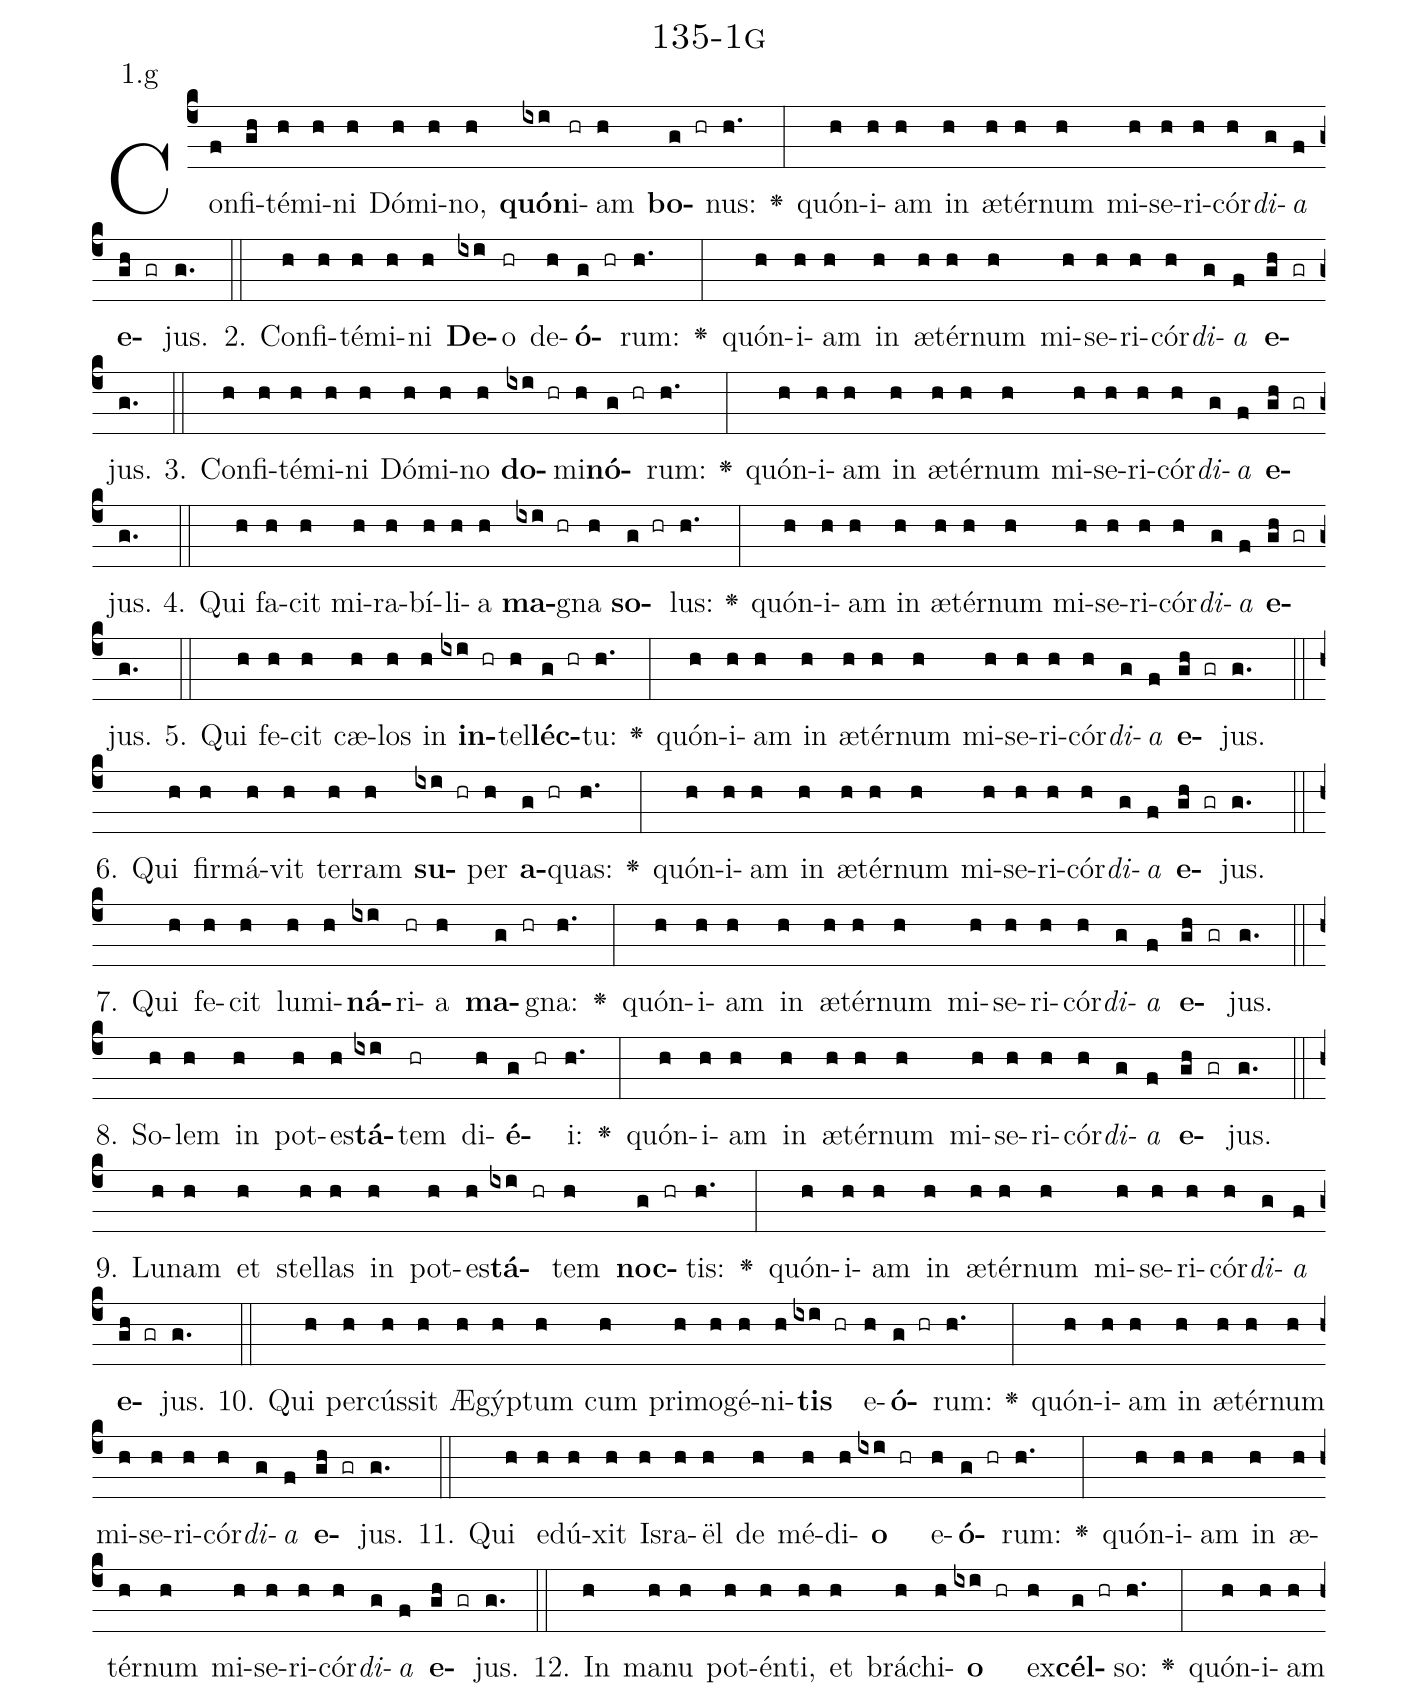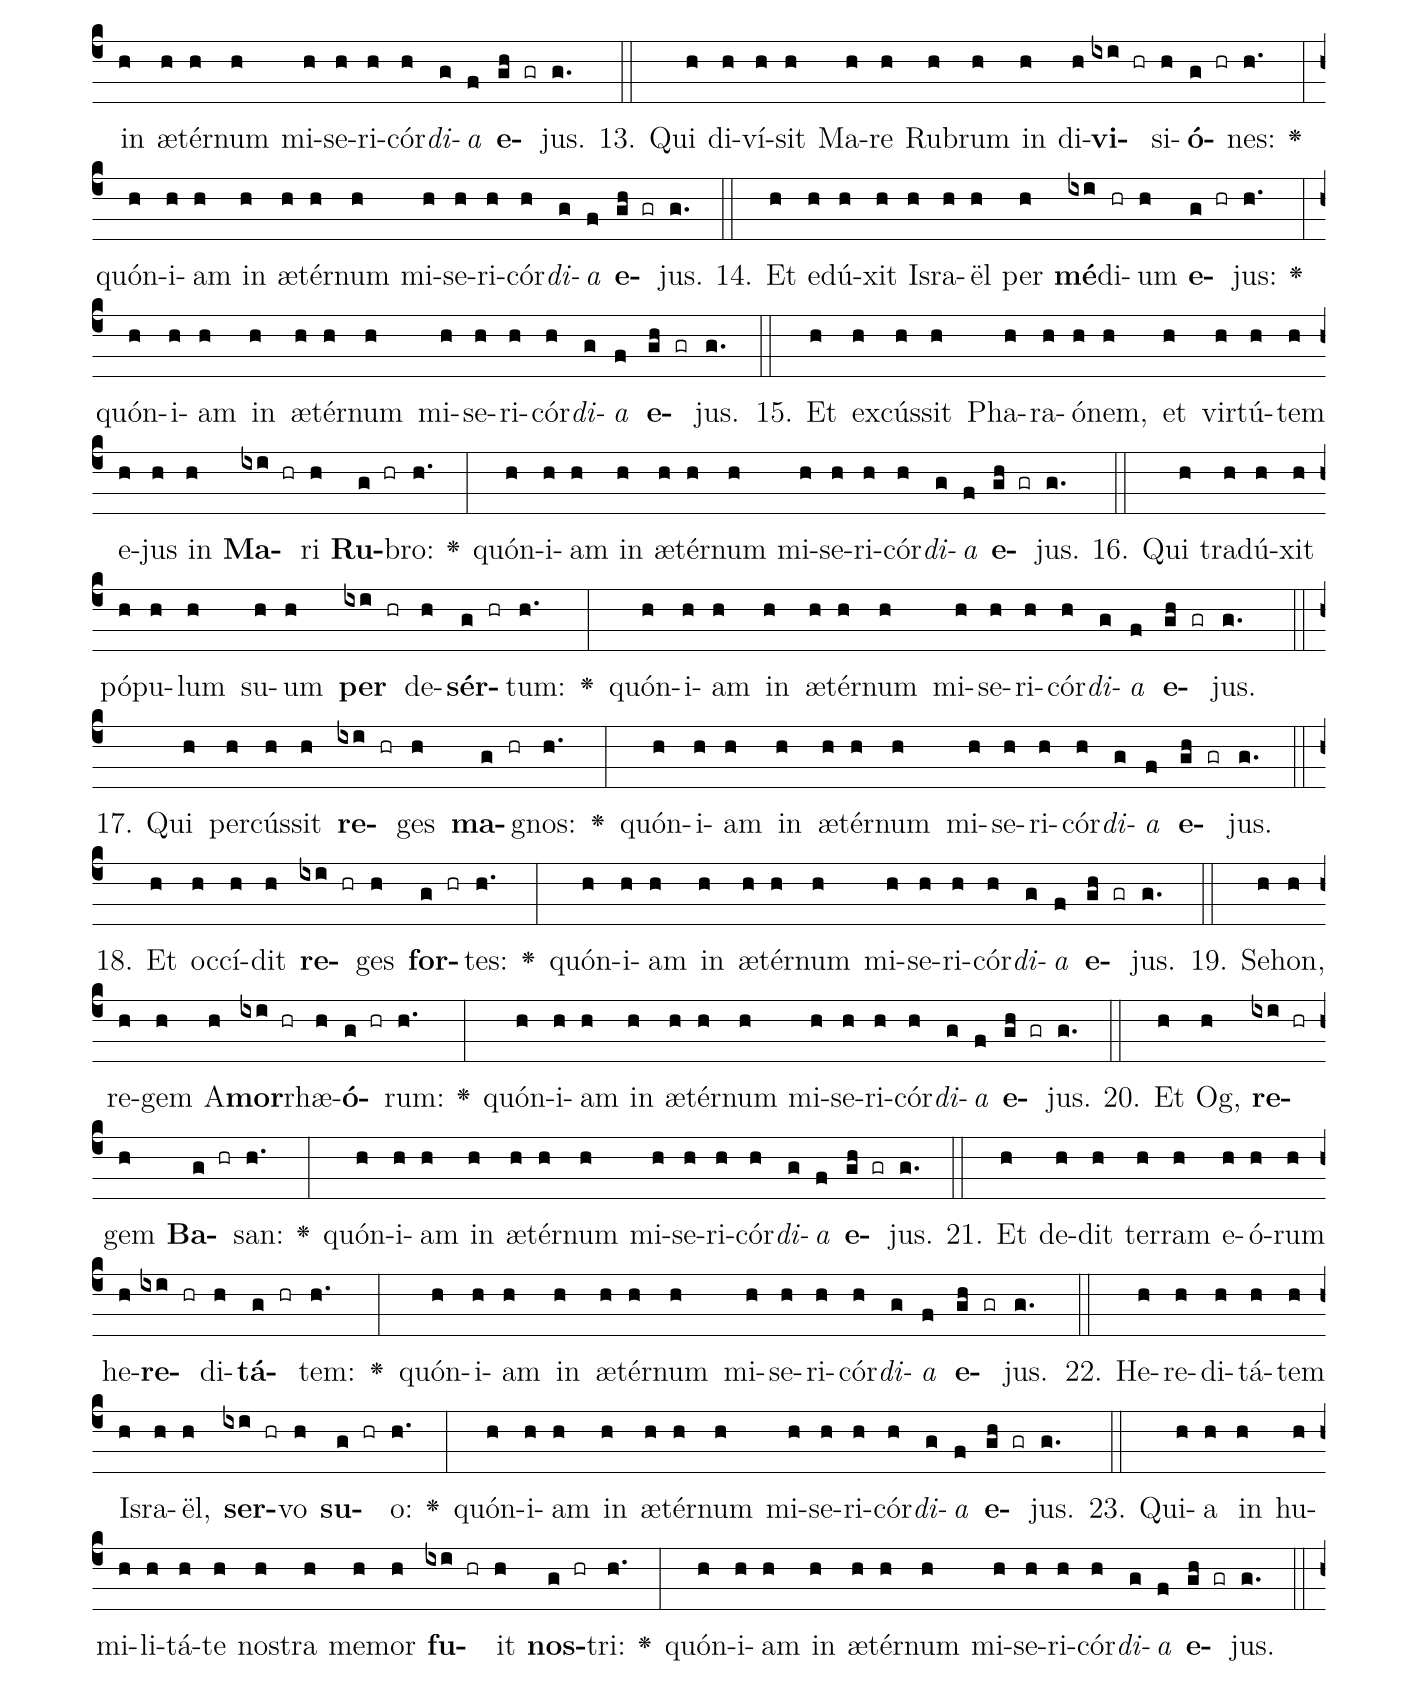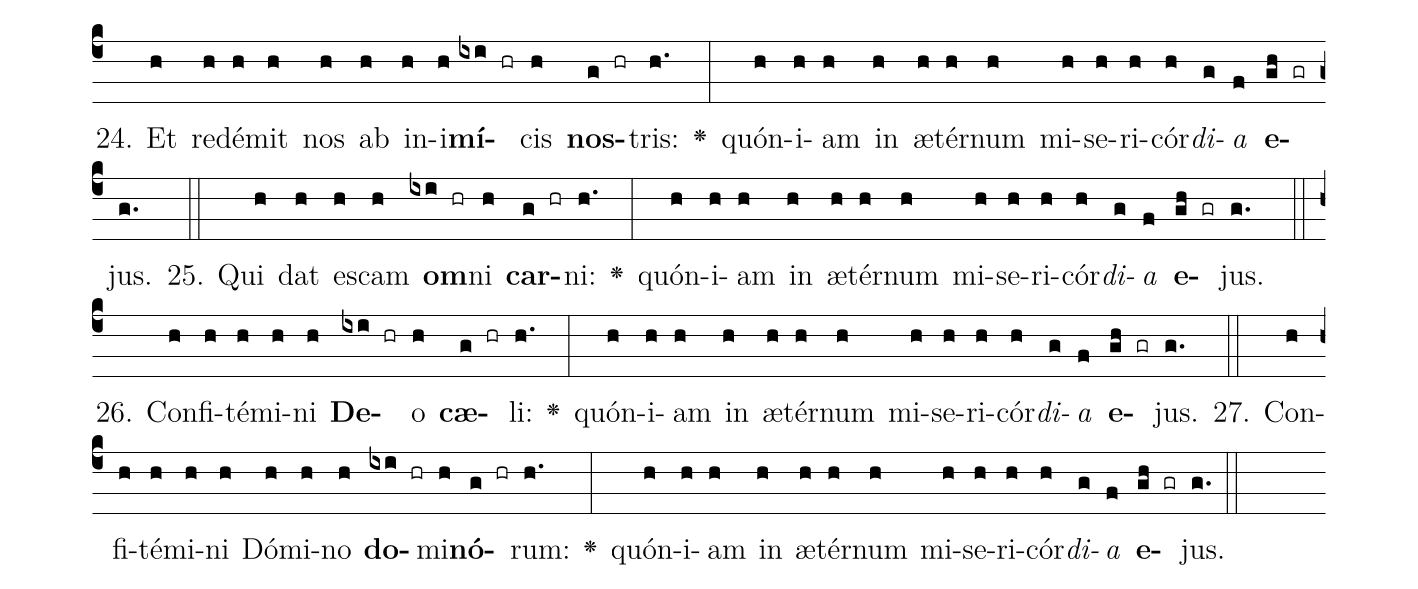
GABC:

name: 135-1g;
annotation: 1.g;
%%
(c4)Con(f)fi(gh)té(h)mi(h)ni(h) Dó(h)mi(h)no,(h) <b>quón</b>(ixi)i(hr)am(h) <b>bo</b>(g hr)nus:(h.) <v>\greheightstar</v>(:) quón(h)i(h)am(h) in(h) æ(h)tér(h)num(h) mi(h)se(h)ri(h)cór(h)<i>di</i>(g)<i>a</i>(f) <b>e</b>(gh gr)jus.(g.) (::)
2. Con(h)fi(h)té(h)mi(h)ni(h) <b>De</b>(ixi)o(hr) de(h)<b>ó</b>(g hr)rum:(h.) <v>\greheightstar</v>(:) quón(h)i(h)am(h) in(h) æ(h)tér(h)num(h) mi(h)se(h)ri(h)cór(h)<i>di</i>(g)<i>a</i>(f) <b>e</b>(gh gr)jus.(g.) (::)
3. Con(h)fi(h)té(h)mi(h)ni(h) Dó(h)mi(h)no(h) <b>do</b>(ixi hr)mi(h)<b>nó</b>(g hr)rum:(h.) <v>\greheightstar</v>(:) quón(h)i(h)am(h) in(h) æ(h)tér(h)num(h) mi(h)se(h)ri(h)cór(h)<i>di</i>(g)<i>a</i>(f) <b>e</b>(gh gr)jus.(g.) (::)
4. Qui(h) fa(h)cit(h) mi(h)ra(h)bí(h)li(h)a(h) <b>ma</b>(ixi hr)gna(h) <b>so</b>(g hr)lus:(h.) <v>\greheightstar</v>(:) quón(h)i(h)am(h) in(h) æ(h)tér(h)num(h) mi(h)se(h)ri(h)cór(h)<i>di</i>(g)<i>a</i>(f) <b>e</b>(gh gr)jus.(g.) (::)
5. Qui(h) fe(h)cit(h) cæ(h)los(h) in(h) <b>in</b>(ixi hr)tel(h)<b>léc</b>(g hr)tu:(h.) <v>\greheightstar</v>(:) quón(h)i(h)am(h) in(h) æ(h)tér(h)num(h) mi(h)se(h)ri(h)cór(h)<i>di</i>(g)<i>a</i>(f) <b>e</b>(gh gr)jus.(g.) (::)
6. Qui(h) fir(h)má(h)vit(h) ter(h)ram(h) <b>su</b>(ixi hr)per(h) <b>a</b>(g hr)quas:(h.) <v>\greheightstar</v>(:) quón(h)i(h)am(h) in(h) æ(h)tér(h)num(h) mi(h)se(h)ri(h)cór(h)<i>di</i>(g)<i>a</i>(f) <b>e</b>(gh gr)jus.(g.) (::)
7. Qui(h) fe(h)cit(h) lu(h)mi(h)<b>ná</b>(ixi)ri(hr)a(h) <b>ma</b>(g hr)gna:(h.) <v>\greheightstar</v>(:) quón(h)i(h)am(h) in(h) æ(h)tér(h)num(h) mi(h)se(h)ri(h)cór(h)<i>di</i>(g)<i>a</i>(f) <b>e</b>(gh gr)jus.(g.) (::)
8. So(h)lem(h) in(h) pot(h)es(h)<b>tá</b>(ixi)tem(hr) di(h)<b>é</b>(g hr)i:(h.) <v>\greheightstar</v>(:) quón(h)i(h)am(h) in(h) æ(h)tér(h)num(h) mi(h)se(h)ri(h)cór(h)<i>di</i>(g)<i>a</i>(f) <b>e</b>(gh gr)jus.(g.) (::)
9. Lu(h)nam(h) et(h) stel(h)las(h) in(h) pot(h)es(h)<b>tá</b>(ixi hr)tem(h) <b>noc</b>(g hr)tis:(h.) <v>\greheightstar</v>(:) quón(h)i(h)am(h) in(h) æ(h)tér(h)num(h) mi(h)se(h)ri(h)cór(h)<i>di</i>(g)<i>a</i>(f) <b>e</b>(gh gr)jus.(g.) (::)
10. Qui(h) per(h)cús(h)sit(h) Æ(h)gýp(h)tum(h) cum(h) pri(h)mo(h)gé(h)ni(h)<b>tis</b>(ixi hr) e(h)<b>ó</b>(g hr)rum:(h.) <v>\greheightstar</v>(:) quón(h)i(h)am(h) in(h) æ(h)tér(h)num(h) mi(h)se(h)ri(h)cór(h)<i>di</i>(g)<i>a</i>(f) <b>e</b>(gh gr)jus.(g.) (::)
11. Qui(h) e(h)dú(h)xit(h) Is(h)ra(h)ël(h) de(h) mé(h)di(h)<b>o</b>(ixi hr) e(h)<b>ó</b>(g hr)rum:(h.) <v>\greheightstar</v>(:) quón(h)i(h)am(h) in(h) æ(h)tér(h)num(h) mi(h)se(h)ri(h)cór(h)<i>di</i>(g)<i>a</i>(f) <b>e</b>(gh gr)jus.(g.) (::)
12. In(h) ma(h)nu(h) pot(h)én(h)ti,(h) et(h) brá(h)chi(h)<b>o</b>(ixi hr) ex(h)<b>cél</b>(g hr)so:(h.) <v>\greheightstar</v>(:) quón(h)i(h)am(h) in(h) æ(h)tér(h)num(h) mi(h)se(h)ri(h)cór(h)<i>di</i>(g)<i>a</i>(f) <b>e</b>(gh gr)jus.(g.) (::)
13. Qui(h) di(h)ví(h)sit(h) Ma(h)re(h) Ru(h)brum(h) in(h) di(h)<b>vi</b>(ixi hr)si(h)<b>ó</b>(g hr)nes:(h.) <v>\greheightstar</v>(:) quón(h)i(h)am(h) in(h) æ(h)tér(h)num(h) mi(h)se(h)ri(h)cór(h)<i>di</i>(g)<i>a</i>(f) <b>e</b>(gh gr)jus.(g.) (::)
14. Et(h) e(h)dú(h)xit(h) Is(h)ra(h)ël(h) per(h) <b>mé</b>(ixi)di(hr)um(h) <b>e</b>(g hr)jus:(h.) <v>\greheightstar</v>(:) quón(h)i(h)am(h) in(h) æ(h)tér(h)num(h) mi(h)se(h)ri(h)cór(h)<i>di</i>(g)<i>a</i>(f) <b>e</b>(gh gr)jus.(g.) (::)
15. Et(h) ex(h)cús(h)sit(h) Pha(h)ra(h)ó(h)nem,(h) et(h) vir(h)tú(h)tem(h) e(h)jus(h) in(h) <b>Ma</b>(ixi hr)ri(h) <b>Ru</b>(g hr)bro:(h.) <v>\greheightstar</v>(:) quón(h)i(h)am(h) in(h) æ(h)tér(h)num(h) mi(h)se(h)ri(h)cór(h)<i>di</i>(g)<i>a</i>(f) <b>e</b>(gh gr)jus.(g.) (::)
16. Qui(h) tra(h)dú(h)xit(h) pó(h)pu(h)lum(h) su(h)um(h) <b>per</b>(ixi hr) de(h)<b>sér</b>(g hr)tum:(h.) <v>\greheightstar</v>(:) quón(h)i(h)am(h) in(h) æ(h)tér(h)num(h) mi(h)se(h)ri(h)cór(h)<i>di</i>(g)<i>a</i>(f) <b>e</b>(gh gr)jus.(g.) (::)
17. Qui(h) per(h)cús(h)sit(h) <b>re</b>(ixi hr)ges(h) <b>ma</b>(g hr)gnos:(h.) <v>\greheightstar</v>(:) quón(h)i(h)am(h) in(h) æ(h)tér(h)num(h) mi(h)se(h)ri(h)cór(h)<i>di</i>(g)<i>a</i>(f) <b>e</b>(gh gr)jus.(g.) (::)
18. Et(h) oc(h)cí(h)dit(h) <b>re</b>(ixi hr)ges(h) <b>for</b>(g hr)tes:(h.) <v>\greheightstar</v>(:) quón(h)i(h)am(h) in(h) æ(h)tér(h)num(h) mi(h)se(h)ri(h)cór(h)<i>di</i>(g)<i>a</i>(f) <b>e</b>(gh gr)jus.(g.) (::)
19. Se(h)hon,(h) re(h)gem(h) A(h)<b>mor</b>(ixi hr)rhæ(h)<b>ó</b>(g hr)rum:(h.) <v>\greheightstar</v>(:) quón(h)i(h)am(h) in(h) æ(h)tér(h)num(h) mi(h)se(h)ri(h)cór(h)<i>di</i>(g)<i>a</i>(f) <b>e</b>(gh gr)jus.(g.) (::)
20. Et(h) Og,(h) <b>re</b>(ixi hr)gem(h) <b>Ba</b>(g hr)san:(h.) <v>\greheightstar</v>(:) quón(h)i(h)am(h) in(h) æ(h)tér(h)num(h) mi(h)se(h)ri(h)cór(h)<i>di</i>(g)<i>a</i>(f) <b>e</b>(gh gr)jus.(g.) (::)
21. Et(h) de(h)dit(h) ter(h)ram(h) e(h)ó(h)rum(h) he(h)<b>re</b>(ixi hr)di(h)<b>tá</b>(g hr)tem:(h.) <v>\greheightstar</v>(:) quón(h)i(h)am(h) in(h) æ(h)tér(h)num(h) mi(h)se(h)ri(h)cór(h)<i>di</i>(g)<i>a</i>(f) <b>e</b>(gh gr)jus.(g.) (::)
22. He(h)re(h)di(h)tá(h)tem(h) Is(h)ra(h)ël,(h) <b>ser</b>(ixi hr)vo(h) <b>su</b>(g hr)o:(h.) <v>\greheightstar</v>(:) quón(h)i(h)am(h) in(h) æ(h)tér(h)num(h) mi(h)se(h)ri(h)cór(h)<i>di</i>(g)<i>a</i>(f) <b>e</b>(gh gr)jus.(g.) (::)
23. Qui(h)a(h) in(h) hu(h)mi(h)li(h)tá(h)te(h) nos(h)tra(h) me(h)mor(h) <b>fu</b>(ixi hr)it(h) <b>nos</b>(g hr)tri:(h.) <v>\greheightstar</v>(:) quón(h)i(h)am(h) in(h) æ(h)tér(h)num(h) mi(h)se(h)ri(h)cór(h)<i>di</i>(g)<i>a</i>(f) <b>e</b>(gh gr)jus.(g.) (::)
24. Et(h) red(h)é(h)mit(h) nos(h) ab(h) in(h)i(h)<b>mí</b>(ixi hr)cis(h) <b>nos</b>(g hr)tris:(h.) <v>\greheightstar</v>(:) quón(h)i(h)am(h) in(h) æ(h)tér(h)num(h) mi(h)se(h)ri(h)cór(h)<i>di</i>(g)<i>a</i>(f) <b>e</b>(gh gr)jus.(g.) (::)
25. Qui(h) dat(h) es(h)cam(h) <b>om</b>(ixi hr)ni(h) <b>car</b>(g hr)ni:(h.) <v>\greheightstar</v>(:) quón(h)i(h)am(h) in(h) æ(h)tér(h)num(h) mi(h)se(h)ri(h)cór(h)<i>di</i>(g)<i>a</i>(f) <b>e</b>(gh gr)jus.(g.) (::)
26. Con(h)fi(h)té(h)mi(h)ni(h) <b>De</b>(ixi hr)o(h) <b>cæ</b>(g hr)li:(h.) <v>\greheightstar</v>(:) quón(h)i(h)am(h) in(h) æ(h)tér(h)num(h) mi(h)se(h)ri(h)cór(h)<i>di</i>(g)<i>a</i>(f) <b>e</b>(gh gr)jus.(g.) (::)
27. Con(h)fi(h)té(h)mi(h)ni(h) Dó(h)mi(h)no(h) <b>do</b>(ixi hr)mi(h)<b>nó</b>(g hr)rum:(h.) <v>\greheightstar</v>(:) quón(h)i(h)am(h) in(h) æ(h)tér(h)num(h) mi(h)se(h)ri(h)cór(h)<i>di</i>(g)<i>a</i>(f) <b>e</b>(gh gr)jus.(g.) (::)
